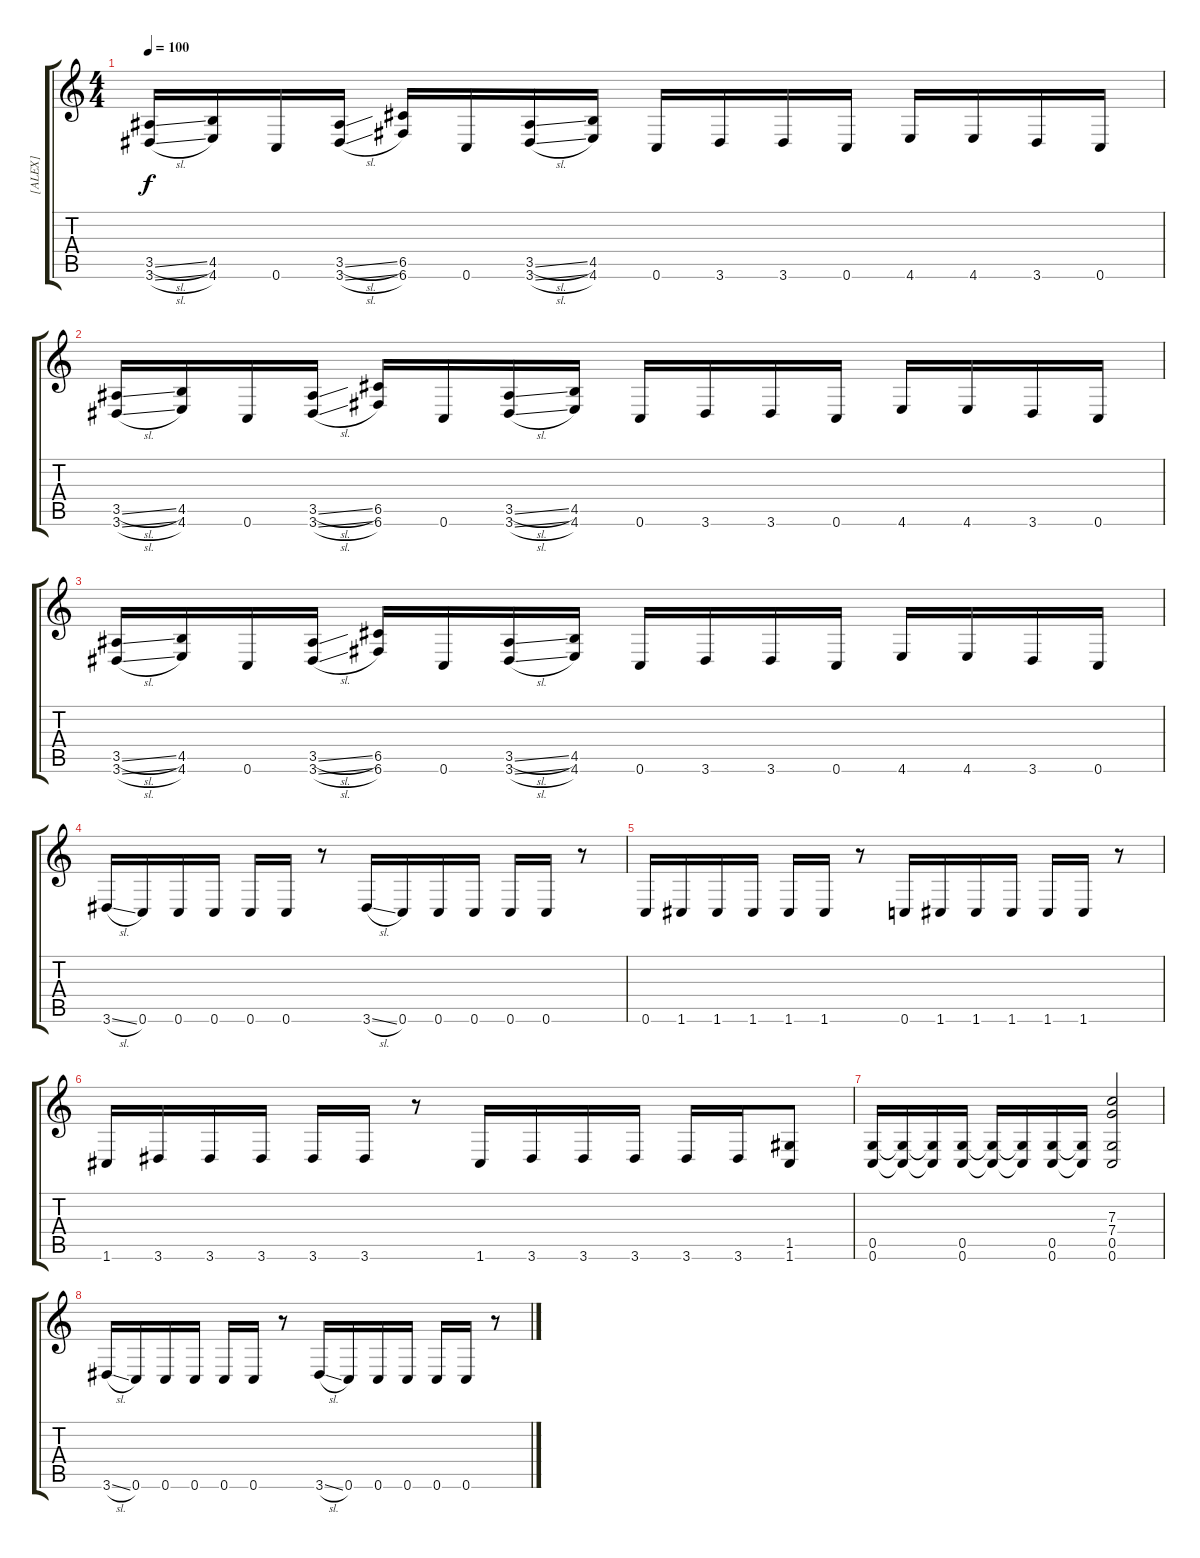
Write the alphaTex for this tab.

\track ("[ALEX]" "[ALEX]") {instrument overdrivenguitar}
\staff {score tabs}
\tuning (D4 A3 F3 C3 G2 C2) {hide}
\ts (4 4)
\tempo 100
\clef g2
\ks c
(3.5{sl} 3.6{sl}).16{dy f} (4.5 4.6).16 0.6.16 (3.5{sl} 3.6{sl}).16 (6.5 6.6).16 0.6.16 (3.5{sl} 3.6{sl}).16 (4.5 4.6).16 0.6.16 3.6.16 3.6.16 0.6.16 4.6.16 4.6.16 3.6.16 0.6.16 |
(3.5{sl} 3.6{sl}).16 (4.5 4.6).16 0.6.16 (3.5{sl} 3.6{sl}).16 (6.5 6.6).16 0.6.16 (3.5{sl} 3.6{sl}).16 (4.5 4.6).16 0.6.16 3.6.16 3.6.16 0.6.16 4.6.16 4.6.16 3.6.16 0.6.16 |
(3.5{sl} 3.6{sl}).16 (4.5 4.6).16 0.6.16 (3.5{sl} 3.6{sl}).16 (6.5 6.6).16 0.6.16 (3.5{sl} 3.6{sl}).16 (4.5 4.6).16 0.6.16 3.6.16 3.6.16 0.6.16 4.6.16 4.6.16 3.6.16 0.6.16 |
3.6{sl}.16 0.6.16 0.6.16 0.6.16 0.6.16 0.6.16 r.8 3.6{sl}.16 0.6.16 0.6.16 0.6.16 0.6.16 0.6.16 r.8 |
0.6.16 1.6.16 1.6.16 1.6.16 1.6.16 1.6.16 r.8 0.6.16 1.6.16 1.6.16 1.6.16 1.6.16 1.6.16 r.8 |
1.6.16 3.6.16 3.6.16 3.6.16 3.6.16 3.6.16 r.8 1.6.16 3.6.16 3.6.16 3.6.16 3.6.16 3.6.16 (1.5 1.6).8 |
(0.5 0.6).16 (0.5{t} 0.6{t}).16 (0.5{t} 0.6{t}).16 (0.5 0.6).16 (0.5{t} 0.6{t}).16 (0.5{t} 0.6{t}).16 (0.5 0.6).16 (0.5{t} 0.6{t}).16 (7.3 7.4 0.5 0.6).2 |
3.6{sl}.16 0.6.16 0.6.16 0.6.16 0.6.16 0.6.16 r.8 3.6{sl}.16 0.6.16 0.6.16 0.6.16 0.6.16 0.6.16 r.8
